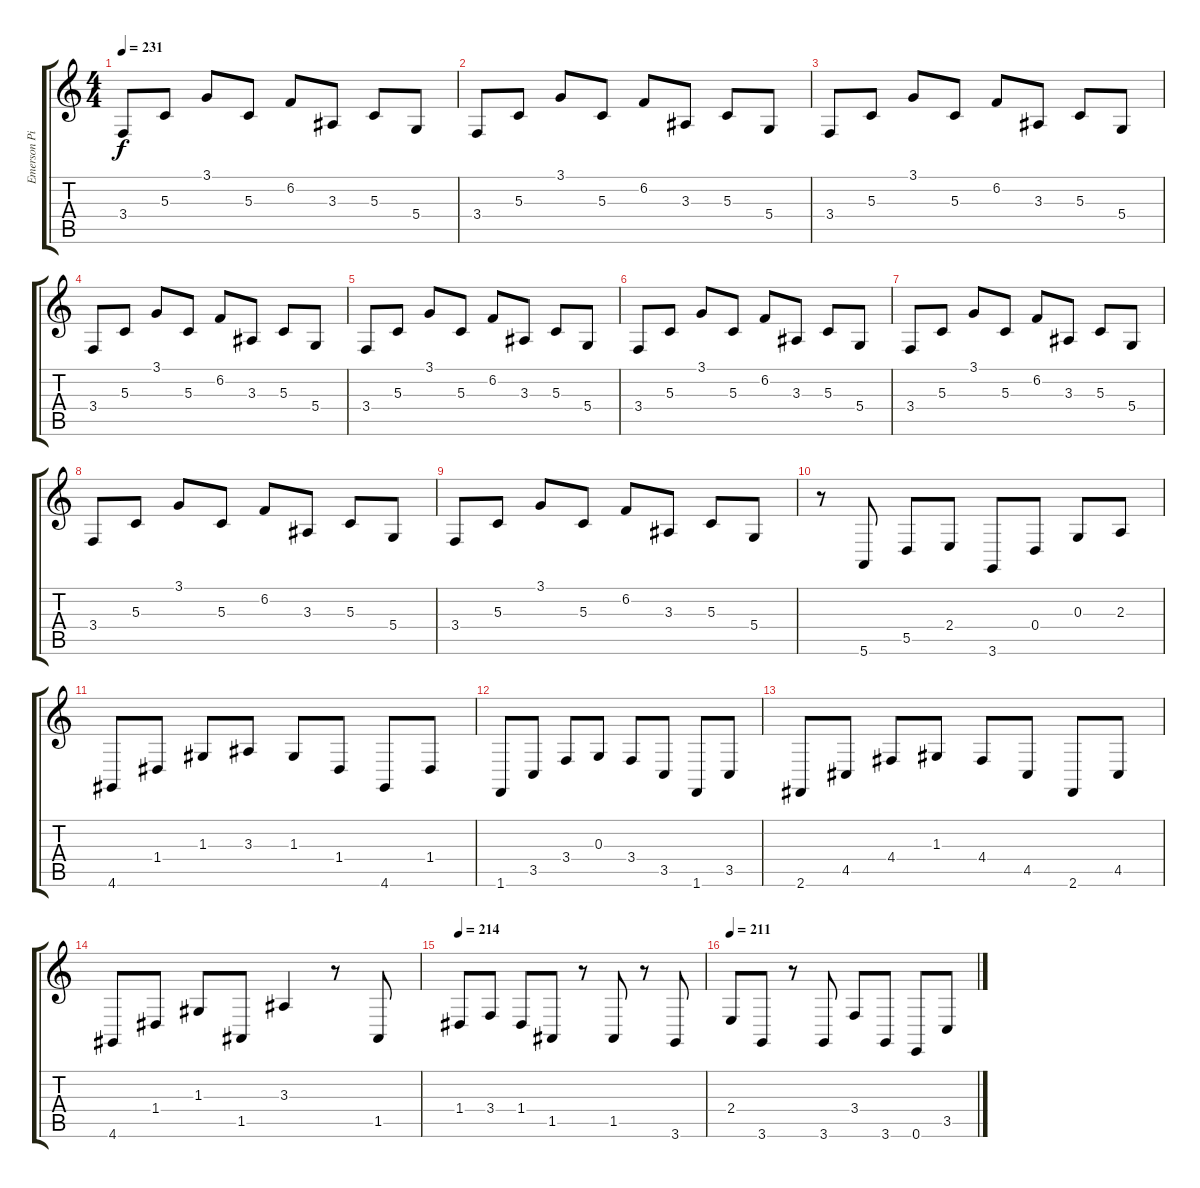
\track ("Emerson Piano LH" "Emerson Pi") {instrument acousticgrandpiano}
\staff {score tabs}
\tuning (E4 B3 G3 D3 A2 E2) {hide}
\ts (4 4)
\tempo 231
\clef g2
\ks c
3.4.8{dy f} 5.3.8 3.1.8 5.3.8 6.2.8 3.3.8 5.3.8 5.4.8 |
3.4.8 5.3.8 3.1.8 5.3.8 6.2.8 3.3.8 5.3.8 5.4.8 |
3.4.8 5.3.8 3.1.8 5.3.8 6.2.8 3.3.8 5.3.8 5.4.8 |
3.4.8 5.3.8 3.1.8 5.3.8 6.2.8 3.3.8 5.3.8 5.4.8 |
3.4.8 5.3.8 3.1.8 5.3.8 6.2.8 3.3.8 5.3.8 5.4.8 |
3.4.8 5.3.8 3.1.8 5.3.8 6.2.8 3.3.8 5.3.8 5.4.8 |
3.4.8 5.3.8 3.1.8 5.3.8 6.2.8 3.3.8 5.3.8 5.4.8 |
3.4.8 5.3.8 3.1.8 5.3.8 6.2.8 3.3.8 5.3.8 5.4.8 |
3.4.8 5.3.8 3.1.8 5.3.8 6.2.8 3.3.8 5.3.8 5.4.8 |
r.8{volume 12} 5.6.8 5.5.8 2.4.8 3.6.8 0.4.8 0.3.8 2.3.8 |
4.6.8 1.4.8 1.3.8 3.3.8 1.3.8 1.4.8 4.6.8 1.4.8 |
1.6.8 3.5.8 3.4.8 0.3.8 3.4.8 3.5.8 1.6.8 3.5.8 |
2.6.8 4.5.8 4.4.8 1.3.8 4.4.8 4.5.8 2.6.8 4.5.8 |
4.6.8 1.4.8 1.3.8 1.5.8 3.3.4 r.8 1.5.8 |
\tempo 214
1.4.8 3.4.8 1.4.8 1.5.8 r.8 1.5.8 r.8 3.6.8 |
\tempo 211
2.4.8 3.6.8 r.8 3.6.8 3.4.8 3.6.8 0.6.8 3.5.8
